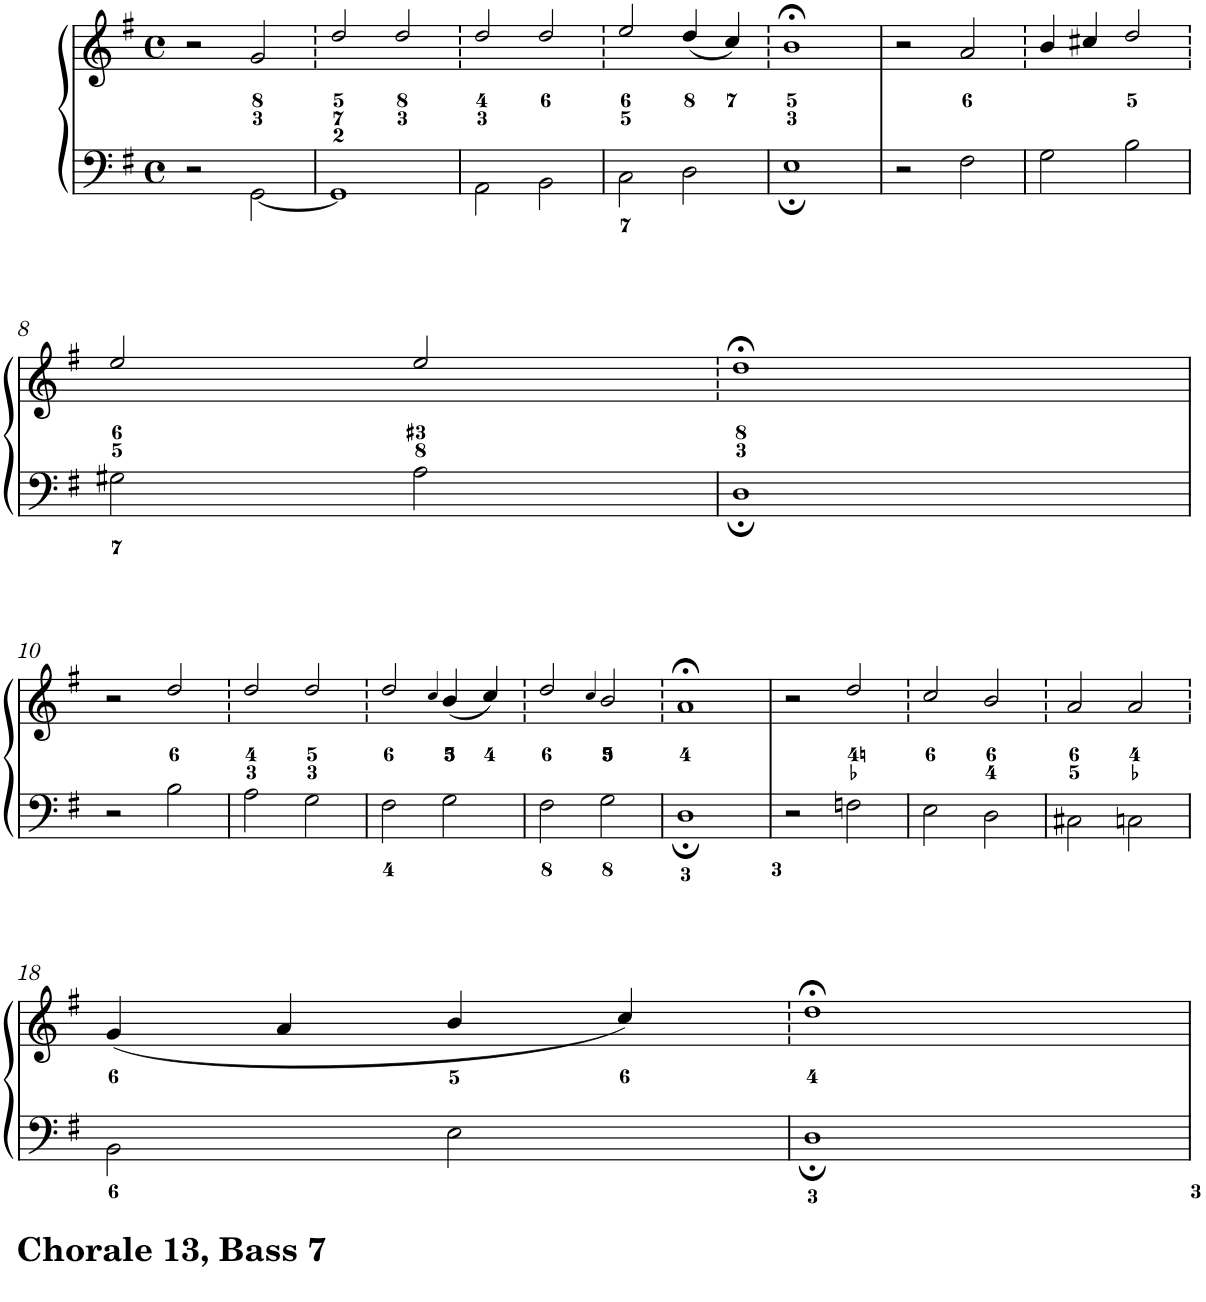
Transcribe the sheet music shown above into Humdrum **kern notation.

**kern	**kern
*part1	*part1
*staff2	*staff1
*I"Piano	*
*I'Pno.	*
*clefF4	*clefG2
*k[f#]	*k[f#]
*G:	*G:
*M4/4	*M4/4
*met(c)	*met(c)
=1	=1
2r	2r
[<2GG\	2g/
=2	=2
1GG]	2dd/
.	2dd/
=3	=3
2AA\	2dd/
2BB\	2dd/
=4	=4
2C\	2ee/
2D\	(4dd/
.	4cc/)
=5	=5
1E;	1b;<
=6	=6
2r	2r
2F#\	2a/
=7	=7
2G\	4b/
.	4cc#X/
2B\	2dd/
!!LO:LB:g=z
=8	=8
2G#X\	2ee/
2A\	2ee/
=9	=9
1D;	1dd;<
!!LO:LB:g=z
=10	=10
2r	2r
2B\	2dd/
=11	=11
2A\	2dd/
2G\	2dd/
=12	=12
2F#\	2dd/
.	4qcc/
2G\	(4b/
.	4cc/)
=13	=13
2F#\	2dd/
.	4qcc/
2G\	2b/
=14	=14
1D;	1a;<
=15	=15
2r	2r
2Fn\	2dd/
=16	=16
2E\	2cc/
2D\	2b/
=17	=17
2C#X\	2a/
2Cn\	2a/
!!LO:LB:g=z
=18	=18
2BB\	(4g/
.	4a/
2E\	4b/
.	4cc/)
=19	=19
1D;	1dd;<
=	=
*-	*-
